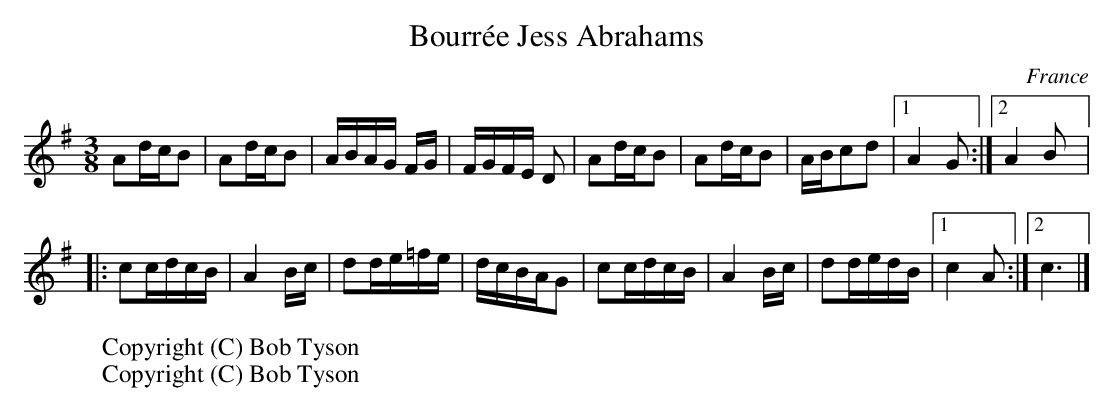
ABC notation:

X:1
T:Bourrée Jess Abrahams
M:3/8
O:France
K:ADor
A2dcB2| A2dcB2| ABAG FG| FGFE D2| A2dcB2| A2dcB2| ABc2d2|1 A4G2 :|2 A4 B2|:
c2cdcB| A4Bc| d2de=fe| dcBAG2| c2cdcB| A4Bc| d2dedB|1c4A2 :|2 c6 |]
W:Copyright (C) Bob Tyson
W:Copyright (C) Bob Tyson
